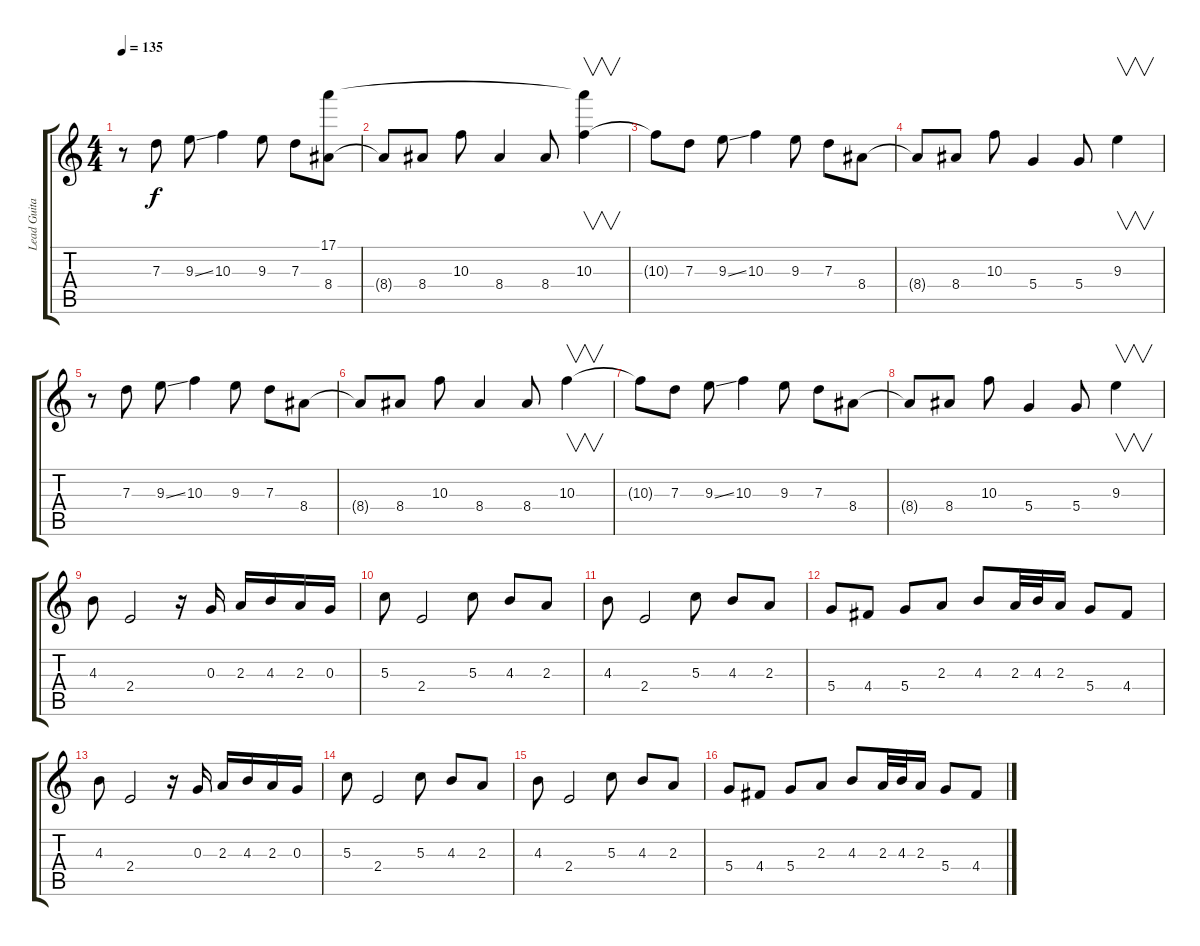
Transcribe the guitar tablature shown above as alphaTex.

\track ("Lead Guitar" "Lead Guita") {instrument distortionguitar}
\staff {score tabs}
\tuning (E4 B3 G3 D3 A2 E2) {hide}
\ts (4 4)
\tempo 135
\clef g2
\ks c
r.8{dy f} 7.3.8 9.3{ss}.8 10.3.4 9.3.8 7.3.8 (17.1{t} 8.4).8 |
8.4{t}.8 8.4.8 10.3.8 8.4.4 8.4.8 (17.1{t} 10.3).4{v} |
10.3{t}.8 7.3.8 9.3{ss}.8 10.3.4 9.3.8 7.3.8 8.4.8 |
8.4{t}.8 8.4.8 10.3.8 5.4.4 5.4.8 9.3.4{v} |
r.8 7.3.8 9.3{ss}.8 10.3.4 9.3.8 7.3.8 8.4.8 |
8.4{t}.8 8.4.8 10.3.8 8.4.4 8.4.8 10.3.4{v} |
10.3{t}.8 7.3.8 9.3{ss}.8 10.3.4 9.3.8 7.3.8 8.4.8 |
8.4{t}.8 8.4.8 10.3.8 5.4.4 5.4.8 9.3.4{v} |
4.3.8 2.4.2 r.16 0.3.16 2.3.16 4.3.16 2.3.16 0.3.16 |
5.3.8 2.4.2 5.3.8 4.3.8 2.3.8 |
4.3.8 2.4.2 5.3.8 4.3.8 2.3.8 |
5.4.8 4.4.8 5.4.8 2.3.8 4.3.8 2.3.32 4.3.32 2.3.16 5.4.8 4.4.8 |
4.3.8 2.4.2 r.16 0.3.16 2.3.16 4.3.16 2.3.16 0.3.16 |
5.3.8 2.4.2 5.3.8 4.3.8 2.3.8 |
4.3.8 2.4.2 5.3.8 4.3.8 2.3.8 |
5.4.8 4.4.8 5.4.8 2.3.8 4.3.8 2.3.32 4.3.32 2.3.16 5.4.8 4.4.8
